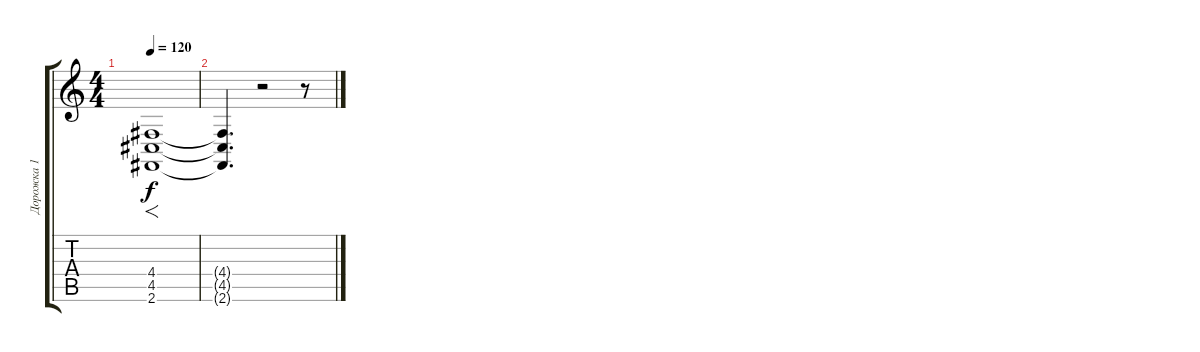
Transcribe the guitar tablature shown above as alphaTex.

\track ("Дорожка 1" "Дорожка 1") {solo instrument synthstrings1}
\staff {score tabs}
\tuning (E4 B3 G3 D3 A2 E2) {hide}
\ts (4 4)
\tempo 120
\clef g2
\ks c
(4.4 4.5 2.6).1{f dy f} |
(4.4{t} 4.5{t} 2.6{t}).4{d} r.2 r.8
